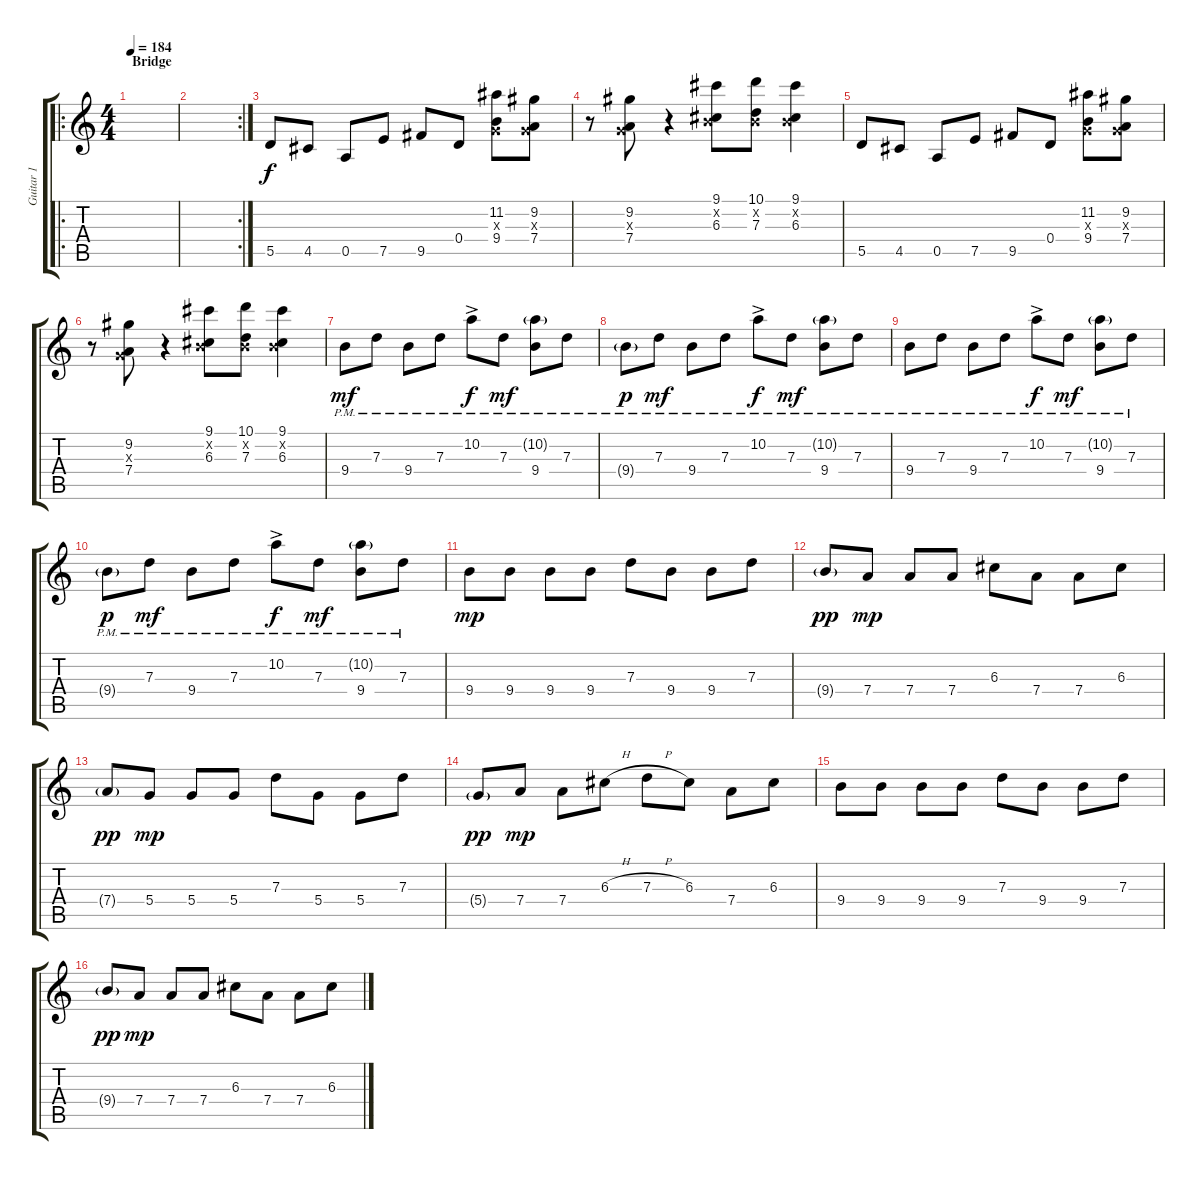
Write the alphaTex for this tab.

\track ("Guitar 1" "Guitar 1") {instrument overdrivenguitar}
\staff {score tabs}
\tuning (E4 B3 G3 D3 A2 D2) {hide}
\ro
\ts (4 4)
\section ("" "Bridge")
\tempo 184
\clef g2
\ks c
|
\rc 2
|
5.5.8{dy f} 4.5.8 0.5.8 7.5.8 9.5.8 0.4.8 (11.2 0.3{x} 9.4).8 (9.2 0.3{x} 7.4).8 |
r.8 (9.2 0.3{x} 7.4).8 r.4 (9.1 0.2{x} 6.3).8 (10.1 0.2{x} 7.3).8 (9.1 0.2{x} 6.3).4 |
5.5.8 4.5.8 0.5.8 7.5.8 9.5.8 0.4.8 (11.2 0.3{x} 9.4).8 (9.2 0.3{x} 7.4).8 |
r.8 (9.2 0.3{x} 7.4).8 r.4 (9.1 0.2{x} 6.3).8 (10.1 0.2{x} 7.3).8 (9.1 0.2{x} 6.3).4 |
9.4{pm}.8{dy mf} 7.3{pm}.8 9.4{pm}.8 7.3{pm}.8 10.2{ac pm}.8{dy f} 7.3{pm}.8{dy mf} (10.2{g pm} 9.4{pm}).8 7.3{pm}.8 |
9.4{g pm}.8{dy p} 7.3{pm}.8{dy mf} 9.4{pm}.8 7.3{pm}.8 10.2{ac pm}.8{dy f} 7.3{pm}.8{dy mf} (10.2{g pm} 9.4{pm}).8 7.3{pm}.8 |
9.4{pm}.8 7.3{pm}.8 9.4{pm}.8 7.3{pm}.8 10.2{ac pm}.8{dy f} 7.3{pm}.8{dy mf} (10.2{g pm} 9.4{pm}).8 7.3{pm}.8 |
9.4{g pm}.8{dy p} 7.3{pm}.8{dy mf} 9.4{pm}.8 7.3{pm}.8 10.2{ac pm}.8{dy f} 7.3{pm}.8{dy mf} (10.2{g pm} 9.4{pm}).8 7.3{pm}.8 |
9.4.8{dy mp} 9.4.8 9.4.8 9.4.8 7.3.8 9.4.8 9.4.8 7.3.8 |
9.4{g}.8{dy pp} 7.4.8{dy mp} 7.4.8 7.4.8 6.3.8 7.4.8 7.4.8 6.3.8 |
7.4{g}.8{dy pp} 5.4.8{dy mp} 5.4.8 5.4.8 7.3.8 5.4.8 5.4.8 7.3.8 |
5.4{g}.8{dy pp} 7.4.8{dy mp} 7.4.8 6.3{h}.8 7.3{h}.8 6.3.8 7.4.8 6.3.8 |
9.4.8 9.4.8 9.4.8 9.4.8 7.3.8 9.4.8 9.4.8 7.3.8 |
9.4{g}.8{dy pp} 7.4.8{dy mp} 7.4.8 7.4.8 6.3.8 7.4.8 7.4.8 6.3.8
